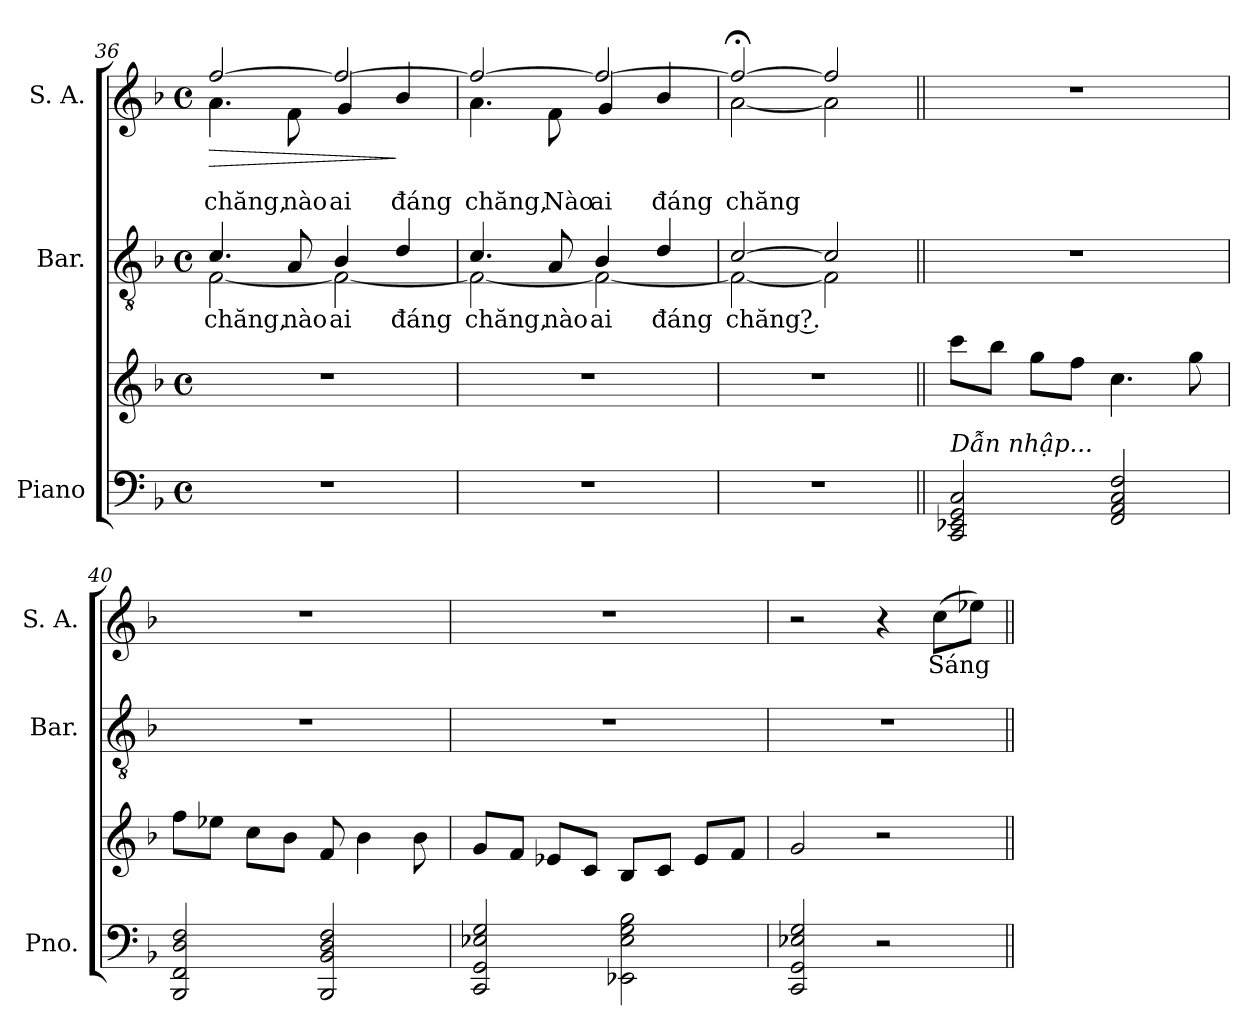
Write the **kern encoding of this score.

**kern	**kern	**kern	**text	**kern	**text	**text	**dynam
*part3	*part3	*part2	*part2	*part1	*part1	*part1	*part1
*staff4	*staff3	*staff2	*staff2	*staff1	*staff1	*staff1	*staff1
*I"Piano	*	*I"Bar.	*	*I"S. A.	*	*	*
*I'Pno.	*	*I'Bar.	*	*I'S. A.	*	*	*
!!LO:LB:g=z
*clefF4	*clefG2	*clefGv2	*	*clefG2	*	*	*
*k[b-]	*k[b-]	*k[b-]	*	*k[b-]	*	*	*
*M4/4	*M4/4	*M4/4	*	*M4/4	*	*	*
*met(c)	*met(c)	*met(c)	*	*met(c)	*	*	*
=36	=36	=36	=36	=36	=36	=36	=36
!	!	!	!LO:LY:b	!	!LO:LY:b	!	!LO:HP:b
*	*	*^	*	*^	*	*	*
!	!	!	!	!	!	!	!	!LO:LY:b	!
1r	1r	4.c/	[2F\	chăng,	[2ff/	4.a\	.	chăng,	>
!	!	!	!	!LO:LY:b	!	!	!	!LO:LY:b	!
.	.	8A/	.	nào	.	8f\	.	nào	.
!	!	!	!	!LO:LY:b	!	!	!	!LO:LY:b	!
.	.	4B-/	2F\_	ai	2ff/_	4g/	.	ai	.
!	!	!	!	!LO:LY:b	!	!	!	!LO:LY:b	!
.	.	4d/	.	đáng	.	4b-/	.	đáng	]
=37	=37	=37	=37	=37	=37	=37	=37	=37	=37
!	!	!	!	!LO:LY:b	!	!	!	!LO:LY:b	!
1r	1r	4.c/	2F\_	chăng,	2ff/_	4.a\	.	chăng,	.
!	!	!	!	!LO:LY:b	!	!	!	!LO:LY:b	!
.	.	8A/	.	nào	.	8f\	.	Nào	.
!	!	!	!	!LO:LY:b	!	!	!	!LO:LY:b	!
.	.	4B-/	2F\_	ai	2ff/_	4g/	.	ai	.
!	!	!	!	!LO:LY:b	!	!	!	!LO:LY:b	!
.	.	4d/	.	đáng	.	4b-/	.	đáng	.
=38	=38	=38	=38	=38	=38	=38	=38	=38	=38
!	!	!	!	!LO:LY:b	!	!	!	!LO:LY:b	!
1r	1r	[2c/	2F\_	chăng ?.	2ff;</_	[2a\	.	chăng	.
.	.	2cZ/]	2F\]	.	2ffZ/]	2a\]	.	.	.
*	*	*v	*v	*	*	*	*	*	*
*	*	*	*	*v	*v	*	*	*
!!LO:PB:g=z
=39||	=39||	=39||	=39||	=39||	=39||	=39||	=39||
!!LO:REH:place=s1:a:B:fs=14:t=II
*	*	*	*	*MM72	*	*	*
*	*	*^	*	*^	*	*	*
!LO:TX:a:i:t=Dẫn nhập...	!	!	!	!	!	!	!	!	!
*	*	*v	*v	*	*	*	*	*	*
*	*	*	*	*v	*v	*	*	*
2CC/ 2EE-X/ 2GG/ 2C/	8ccc\L	1r	.	1r	.	.	.
.	8bb-\J	.	.	.	.	.	.
.	8gg\L	.	.	.	.	.	.
.	8ff\J	.	.	.	.	.	.
2FF/ 2AA/ 2C/ 2F/	4.cc\	.	.	.	.	.	.
.	8gg\	.	.	.	.	.	.
=40	=40	=40	=40	=40	=40	=40	=40
2BBB-/ 2FF/ 2D/ 2F/	8ff\L	1r	.	1r	.	.	.
.	8ee-X\J	.	.	.	.	.	.
.	8cc\L	.	.	.	.	.	.
.	8b-\J	.	.	.	.	.	.
2BBB-/ 2BB-/ 2D/ 2F/	8f/	.	.	.	.	.	.
.	4b-\	.	.	.	.	.	.
.	8b-\	.	.	.	.	.	.
=41	=41	=41	=41	=41	=41	=41	=41
2CC/ 2GG/ 2E-X/ 2G/	8g/L	1r	.	1r	.	.	.
.	8f/J	.	.	.	.	.	.
.	8e-X/L	.	.	.	.	.	.
.	8c/J	.	.	.	.	.	.
2EE-X\ 2E-\ 2G\ 2B-\	8B-/L	.	.	.	.	.	.
.	8c/J	.	.	.	.	.	.
.	8e-/L	.	.	.	.	.	.
.	8f/J	.	.	.	.	.	.
=42	=42	=42	=42	=42	=42	=42	=42
2CC/ 2GG/ 2E-X/ 2G/	2g/	1r	.	2r	.	.	.
2r	2r	.	.	4r	.	.	.
!	!	!	!	!	!LO:LY:b	!	!
.	.	.	.	(8cc\L	Sáng	.	.
.	.	.	.	8ee-X\J)	.	.	.
=||	=||	=||	=||	=||	=||	=||	=||
*-	*-	*-	*-	*-	*-	*-	*-
